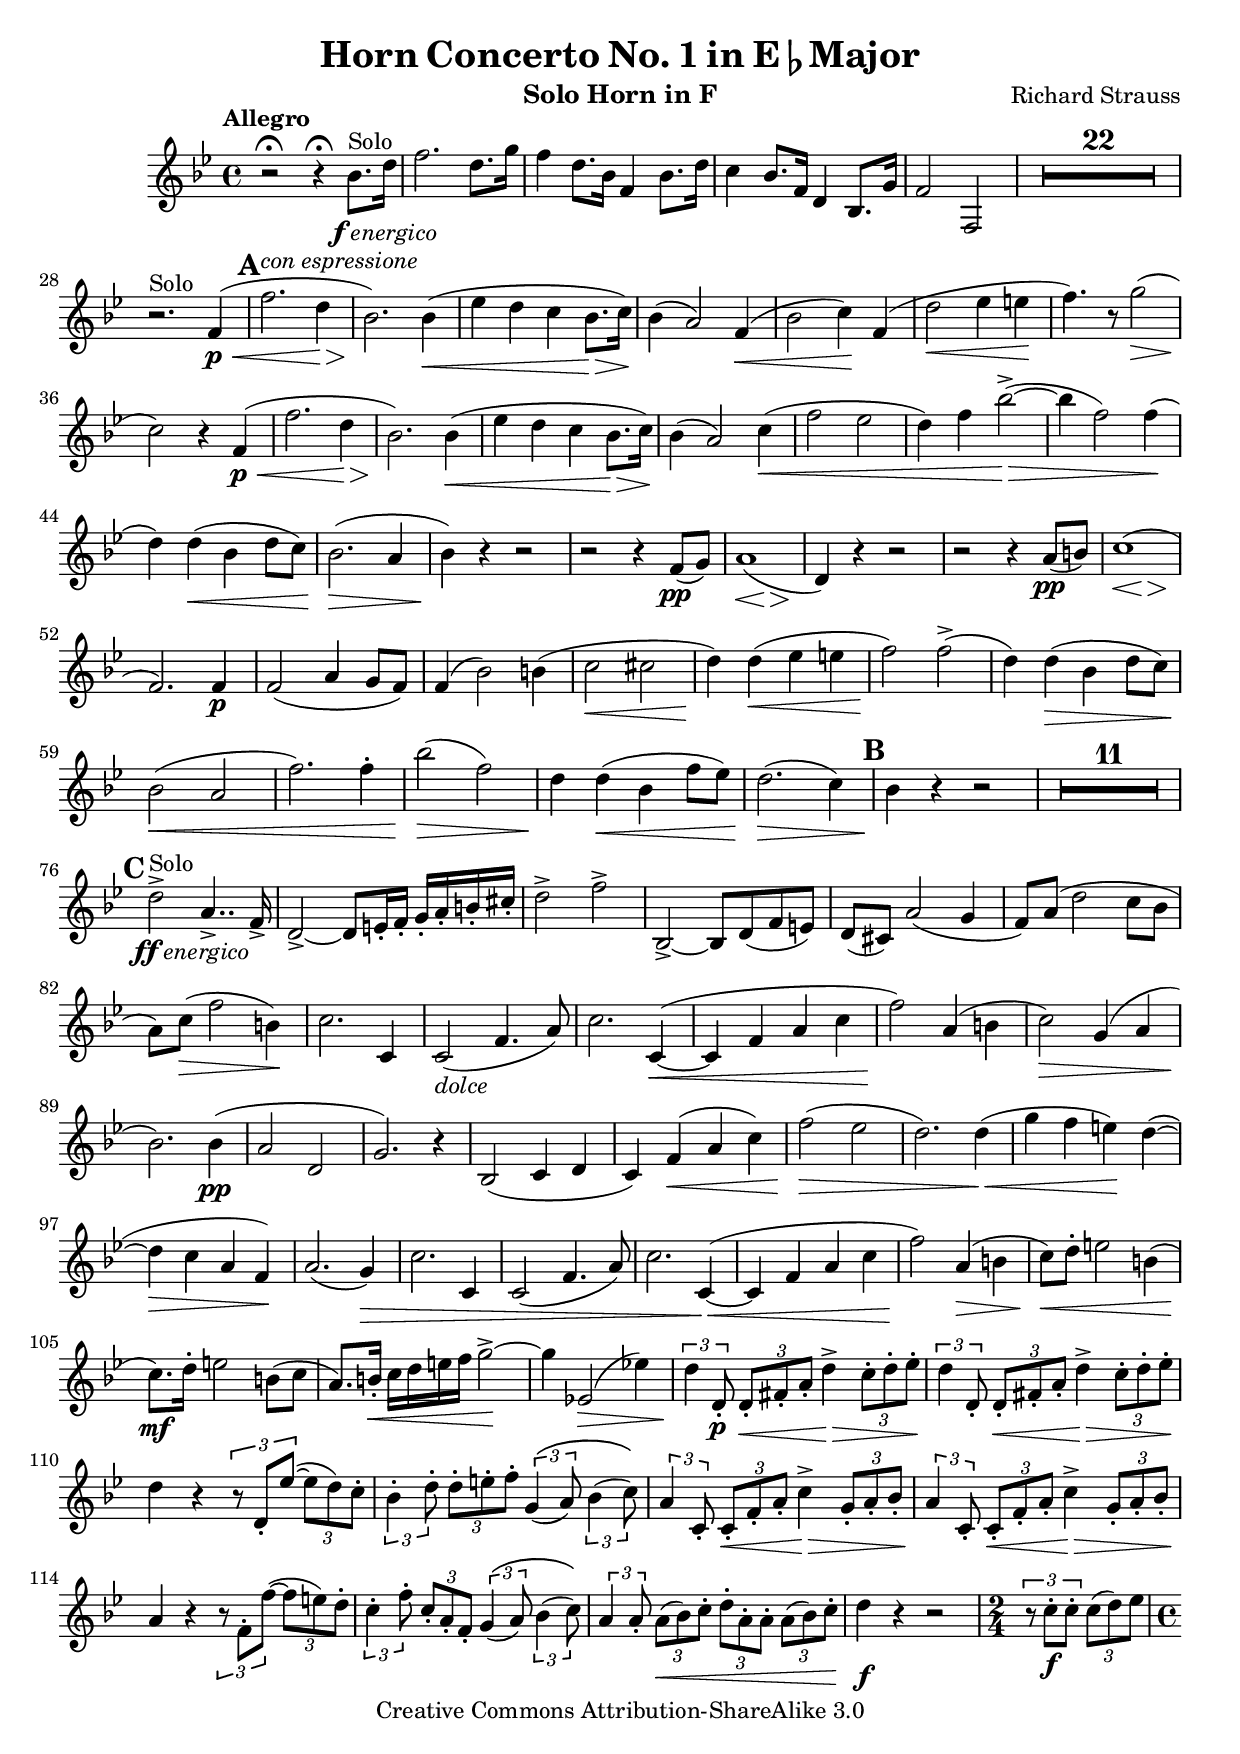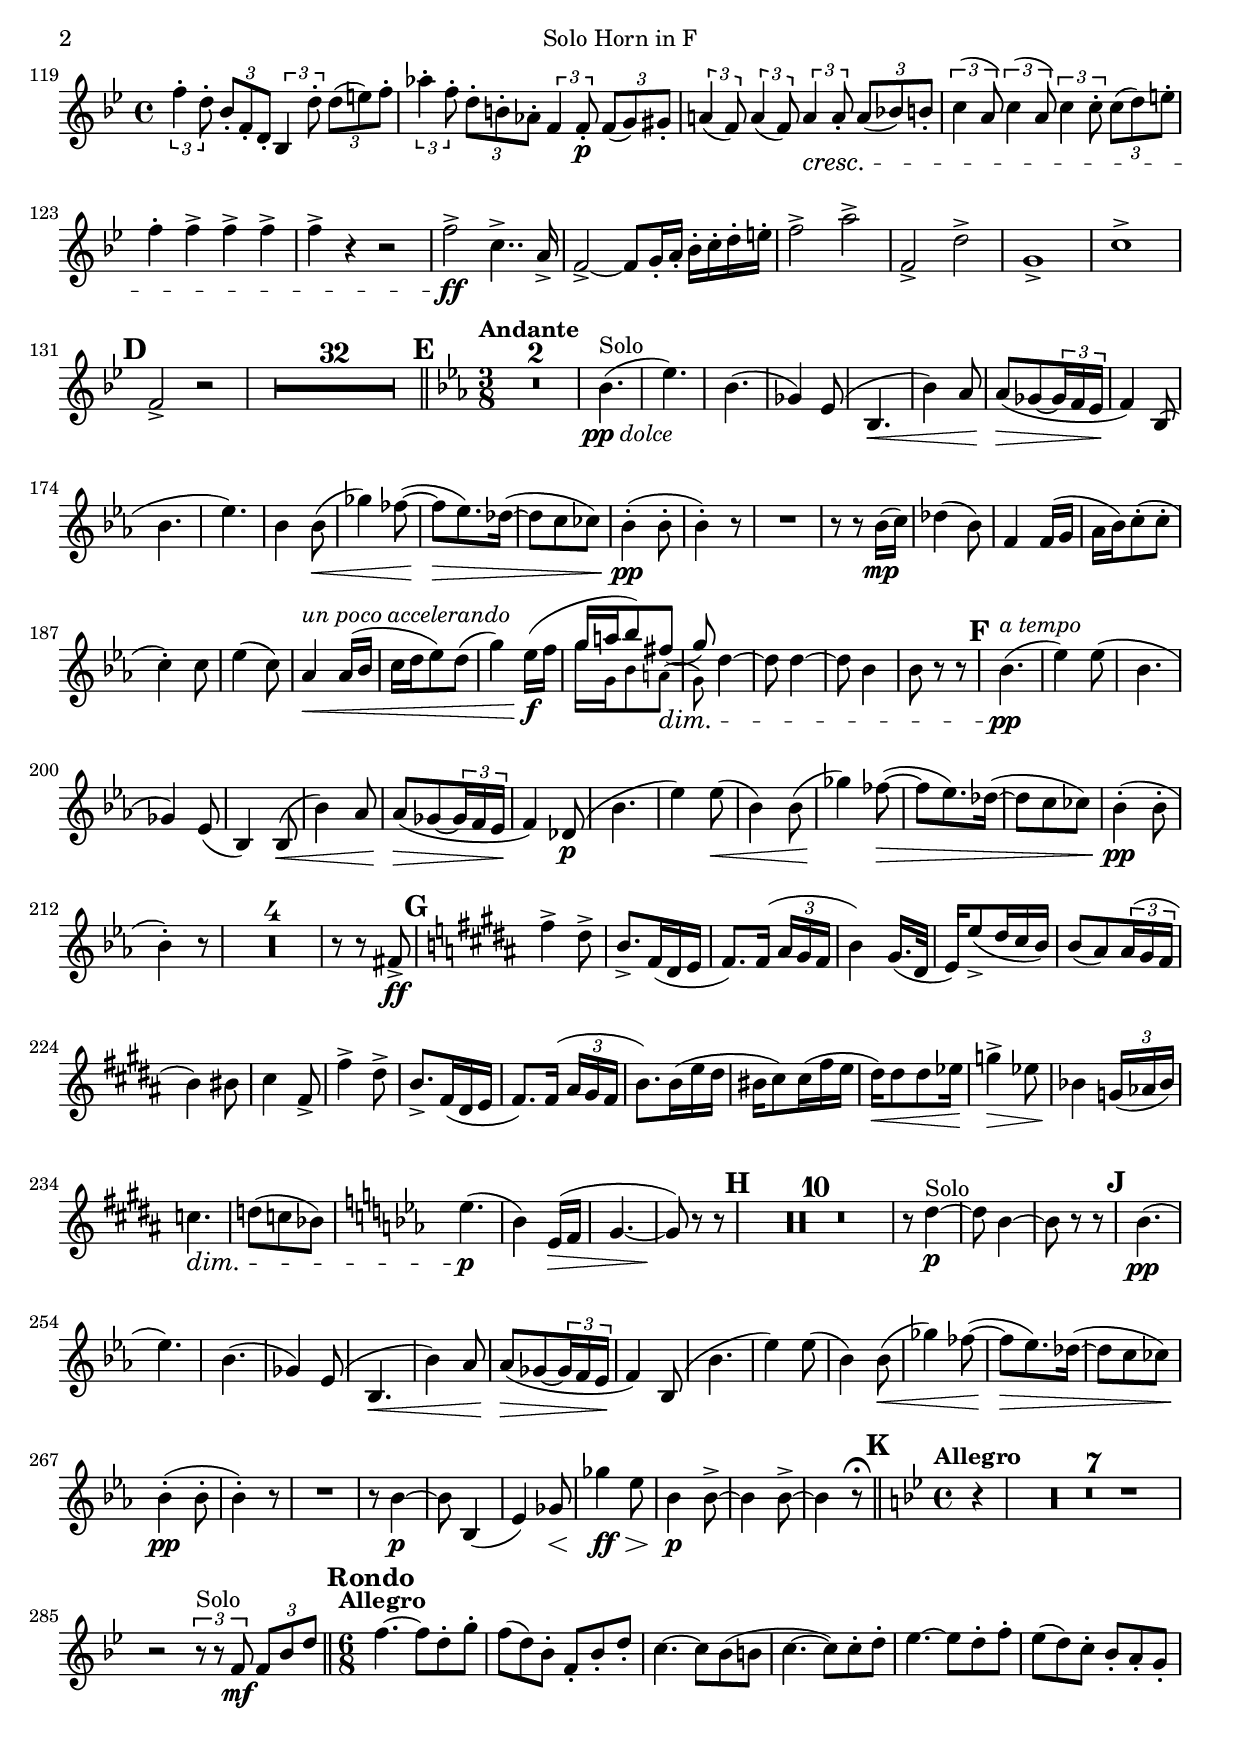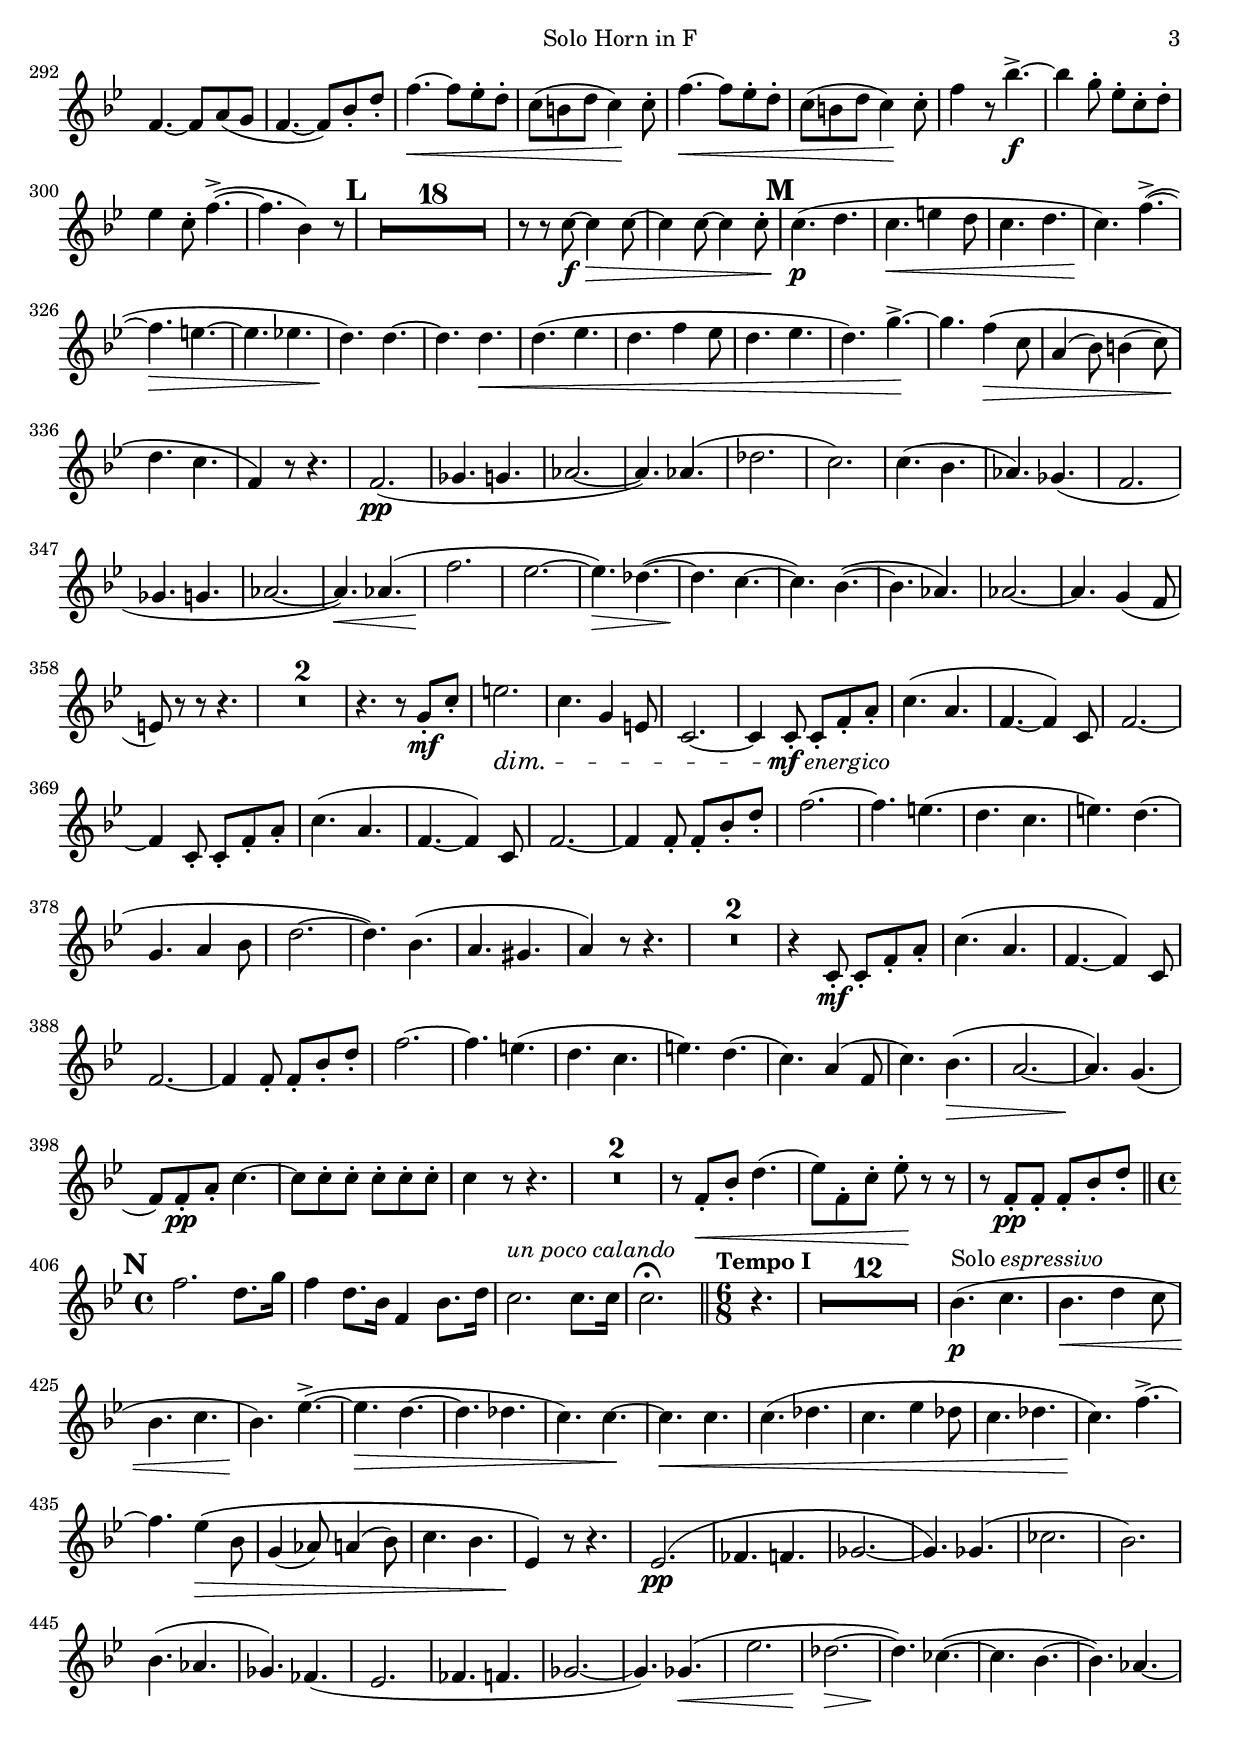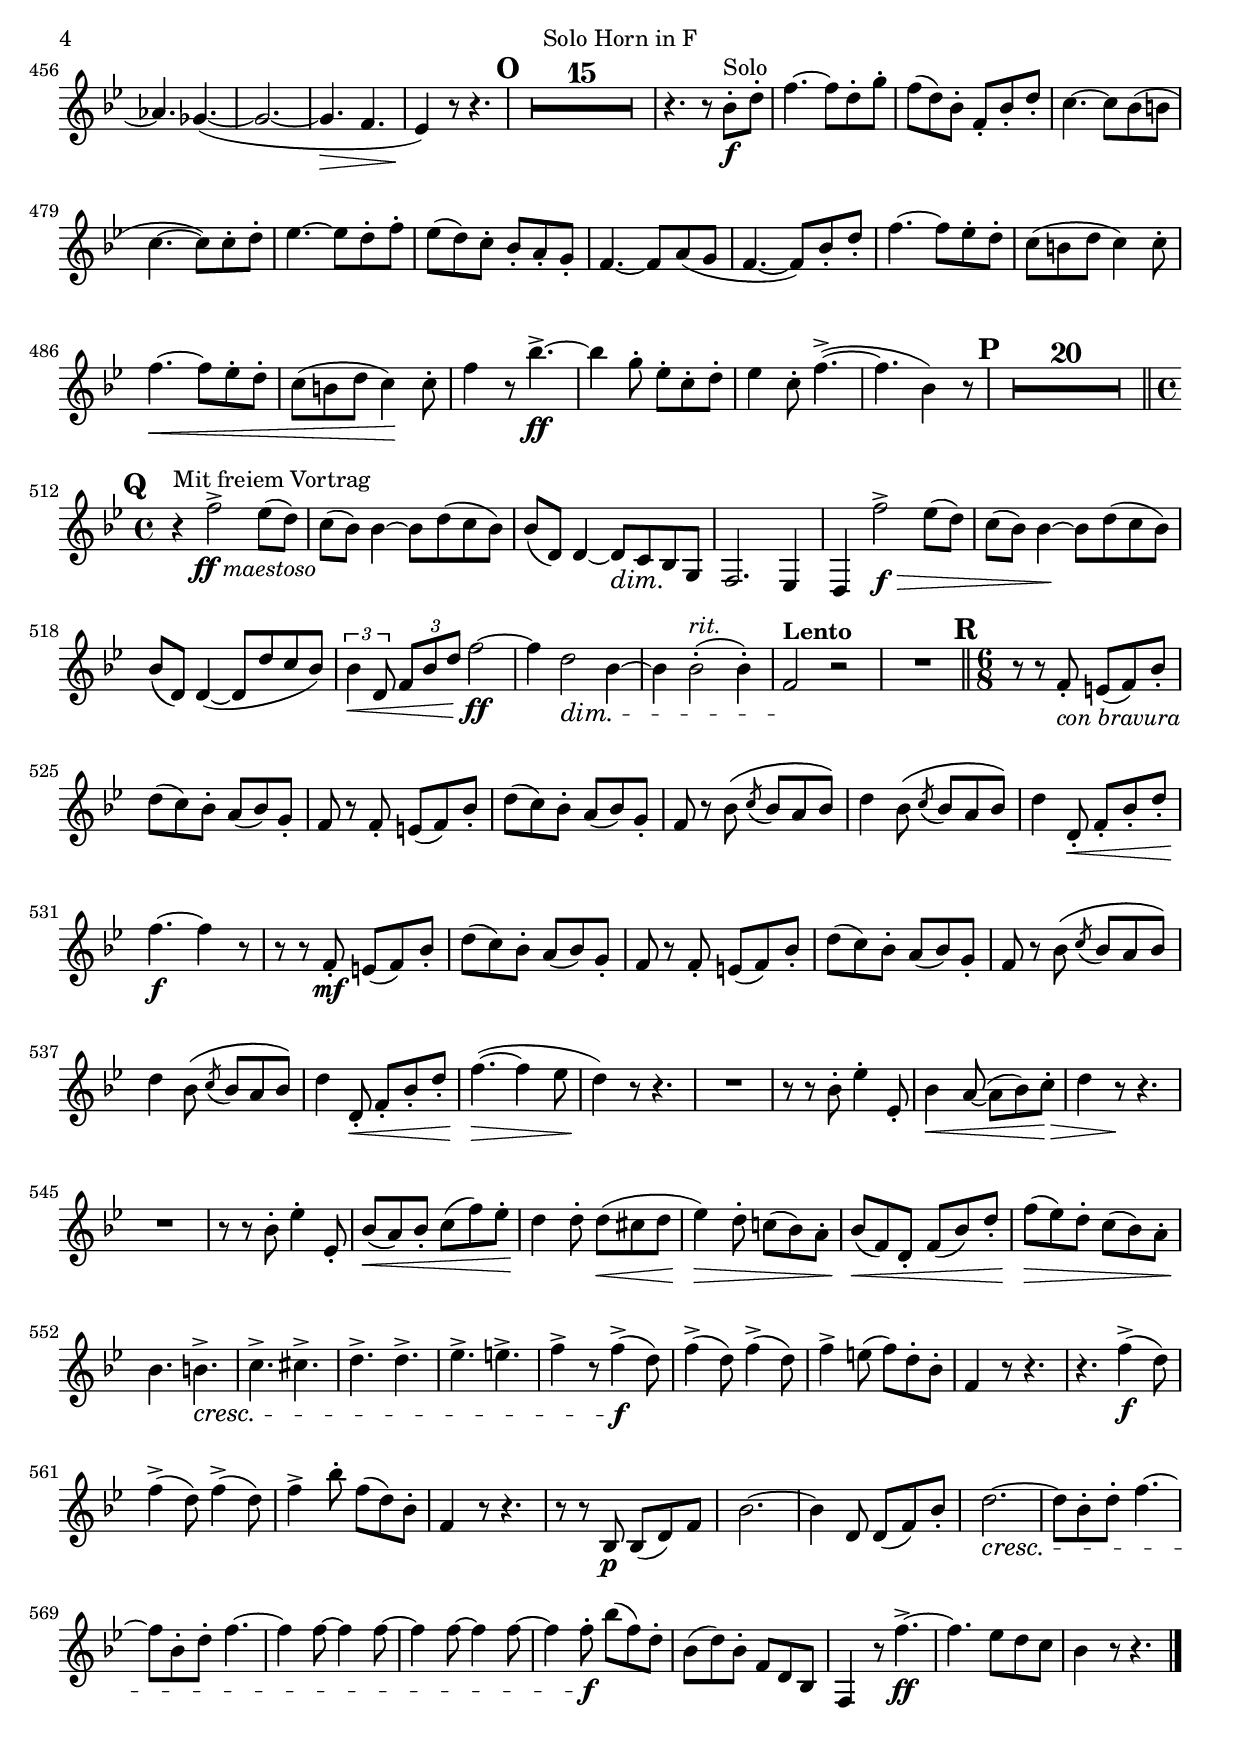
\version "2.13.22"

\version "2.13.22"

\include "defs.ily"

hornMvtI = \relative c''
{
  \transposition f
  \key bes \major
  %4/4
  r2\fermata r4\fermata
  \once \override Staff.DynamicText #'self-alignment-X = #LEFT
  \once \override Staff.DynamicText #'X-offset = #'-1.5
  bes8.^\solo\fEnergico d16 |
  f2. d8. g16 |
  f4 d8. bes16 f4 bes8. d16 |
  c4 bes8. f16 d4 bes8. g'16 |
  f2 f, |
  R1*22 |
  r2.^\solo f'4(\p\< |
  f'2.^\conEspressione d4\> |
  bes2.)\! bes4(\< |
  ees4 d c bes8.\> c16) |
  bes4(\! a2) f4(\< |
  bes2 c4)\! f,( |
  d'2\< ees4 e\! |
  f4.) r8 g2(\> |
  c,2)\! r4 f,4(\p\< |
  f'2. d4\> |
  bes2.)\! bes4(\< |
  ees4 d c bes8.\> c16) |
  bes4(\! a2) c4(\< |
  f2 ees |
  d4) f bes2~->(\> |
  bes4 f2) f4(\! |
  d) d(\< bes d8 c) |
  bes2.(\> a4 |
  bes)\! r4 r2 |

  r2 r4 f8(\pp g) |
  << a1( {s4\< s s\> s\!} >> |
  d,4) r r2 |
  r2 r4 a'8(\pp b) |
  << c1( {s4\< s s\> s\!} >> |
  f,2.) f4\p |
  f2( a4 g8 f) |
  f4( bes2) b4( |
  c2\< cis |
  d4)\! d(\< ees e |
  f2)\! f->( |
  d4) d(\> bes d8 c) |
  bes2(\< a |
  f'2.) f4-. |
  bes2\>( f) |
  d4\! d(\< bes f'8 ees) |
  d2.(\> c4) |
  bes\! r r2 |
  R1*11 | \break

  \once \override Staff.DynamicText #'self-alignment-X = #LEFT
  \once \override Staff.DynamicText #'X-offset = #'-1.5
  d2->^\solo\ffEnergico
    a4..-> f16-> |
  d2~-> d8 e16-. f-. g-. a-. b-. cis-. |
  d2-> f-> |
  bes,,2~-> bes8 d8( f e) |
  d( cis) a'2( g4 |
  f8) a( d2 c8 bes |
  a) c(\> f2 b,4)\! |
  c2. c,4 |

  c2_\dolce( f4. a8) |
  c2. c,4~(\< |
  c4 f a c |
  f2\!) a,4( b |
  c2)\> g4( a |
  bes2.)\! bes4(\pp |
  a2 d, |
  g2.) r4

  bes,2( c4 d |
  c) f(\< a c) |
  f2(\> ees |
  d2.) d4(\< |
  g f e)\! d~( |
  d\> c a f)\! |
  a2.( g4)\> |
  c2. c,4 |

  c2( f4. a8) |
  c2. c,4~(\< |
  c4 f a c |
  f2\!) a,4(\> b |
  c8)\< d-. e2 b4( |
  c8.)\mf d16-. e2 b8( c |
  a8.) b16-.\< c d e f g2~->\! |
  g4 ees,!2\>( ees'!4) |
  \times 2/3 {d4\! d,8-.\p} \times 2/3 {d8-.\< fis-. a-.}
    d4->\> \times 2/3 { c8-. d-. ees-.} |
  \times 2/3 {d4\! d,8-.} \times 2/3 {d8-.\< fis-. a-.}
    d4->\> \times 2/3 { c8-. d-. ees-.} |
  d4\! r \times 2/3 { r8 d,-. ees'~(} \times 2/3 {ees8 d) c-. } |
  \times 2/3 {bes4-. d8-.} \times 2/3 {d8-. e-. f-.}
    \times 2/3 {g,4(\( a8)} \times 2/3 {bes4( c8)\)} |
  \times 2/3 {a4 c,8-.} \times 2/3 {c8-.\< f-. a-.}
    c4->\> \times 2/3 {g8-. a-. bes-.} |
  \times 2/3 {a4\! c,8-.} \times 2/3 {c8-.\< f-. a-.}
    c4->\> \times 2/3 {g8-. a-. bes-.} |
  a4\! r \times 2/3 {r8 f-. f'~(} \times 2/3 {f8 e) d-.} |
  \times 2/3 {c4-. f8-.} \times 2/3 {c8-. a-. f-.}
    \times 2/3 {g4(\( a8)} \times 2/3 {bes4( c8)\)} |
  \times 2/3 {a4 a8-.} \times 2/3 {a8(\< bes) c-.}
    \times 2/3 {d8-. a-. a-.} \times 2/3 {a8( bes) c-.} |
  d4\f r r2 |

  %2/4
  \tupletUp \times 2/3 {r8 c-.\f c-.} \tupletNeutral \times 2/3 {c8( d) ees} |

  %4/4
  \times 2/3 {f4-. d8-.} \times 2/3 {bes8-. f-. d-.}
    \times 2/3 {bes4 d'8-.} \times 2/3 {d( e) f-.} |
  \times 2/3 {aes4-. f8-.} \times 2/3 {d8-. b-. aes-.}
    \times 2/3 {f4 f8-.\p} \times 2/3 {f( g) gis-.} |
  \times 2/3 {a4( f8)} \times 2/3 {a4( f8)}
    \times 2/3 {a4\cresc a8-.} \times 2/3 { a8( bes) b-.} |
  \times 2/3 {c4( a8)} \times 2/3 {c4( a8)}
    \tupletUp \times 2/3 {c4 c8-.} \tupletNeutral \times 2/3 { c8( d) e-.} |
  f4-. f-> f-> f-> |
  f-> r r2 |
  f2->\ff c4..-> a16-> |
  f2~-> f8 g16-. a-. bes-. c-. d-. e-. |
  f2-> a-> | f,-> d'-> | g,1-> | c-> |
  f,2-> r |
  R1*32 |
}

hornMvtII = \relative c''
{
  %3/8
  \key ees \major
  R4.*2 |
  \once \override Staff.DynamicText #'self-alignment-X = #LEFT
  \once \override Staff.DynamicText #'X-offset = #'-1.5
  bes4.(^\solo\ppDolce |
  ees) |
  bes( | ges4) ees8( |
  bes4.\< | bes'4) aes8 |
  aes8(\> ges~ \times 2/3 {ges16 f ees} |
  f4)\! bes,8( |
  
  bes'4. | ees) |
  bes4 bes8(\< | ges'4) fes8~( |
  fes\> ees8.) des16~( |
  des8 c ces) |
  bes4-.(\pp bes8-. | bes4-.) r8 |
  R4. |
  r8 r bes16(\mp c) | des4( bes8) |
  f4 f16( g | aes bes) c8-.( c-. |
  c4-.) c8 | ees4( c8) |
  aes4^\unPocoAccelerando\< aes16( bes |
  c d ees8) d( | g4) ees16(\f f |
  <<
    {
      \stemUp g16 a bes8) fis(\dim | g)
    }
    %This new Voice breaks quoting anything else in this part. Remove this tag
    %when quoting.
    \tag #'alt \new Voice {\smaller \stemDown g16 g, bes8 a( | g)}
  >> \stemNeutral d'4~ | d8 d4~ | d8 bes4 | bes8 r r |
  bes4.(^\aTempo\pp | ees4) ees8( |
  bes4. | ges4) ees8( | bes4) bes8(\< |
  bes'4) aes8 | aes8(\> ges~ \times 2/3 {ges16 f ees} |
  f4)\! des8(\p |
  
  bes'4. | ees4) ees8(\< | bes4) bes8( |
  ges'4)\! fes8~(\> | fes ees8.) des16~( | des8 c ces) |
  bes4-.(\pp bes8-. | bes4-.) r8 |
  R4.*4 |

  r8 r fis->\ff
  \key b \major
  fis'4-> dis8-> |
  b8.-> fis16( dis e |
  fis8.[) fis16]( \times 2/3 {ais16[ gis fis]} |
  b4) gis16.( dis32 |
  e16) e'8->( dis16 cis b) |
  b8( ais) \times 2/3 {ais16( gis fis} |
  b4) bis8 |
  cis4 fis,8-> |

  fis'4-> dis8-> |
  b8.-> fis16( dis e |
  fis8.[) fis16]( \times 2/3 {ais16[ gis fis]} |
  b8.) b16( e dis |
  bis cis8) cis16( fis e |
  dis)\< dis8 dis ees16 |
  g4->\> ees8 |
  bes4\! \times 2/3 {g16( aes bes)} |
  c4.\dim |
  d8( c bes) |

  \key ees \major
  ees4.(\p | bes4) \slurUp ees,16(\> f | g4.~ | g8)\! \slurNeutral r r |
  R4.*10 |
  r8 d'4~^\solo\p | d8 bes4~ | bes8 r r |

  bes4.(\pp |
  ees) |
  bes( | ges4) ees8( |
  bes4.\< | bes'4) aes8 |
  aes8(\> ges~ \times 2/3 {ges16 f ees} |
  f4)\! bes,8( |
  
  bes'4. | ees4) ees8( |
  bes4) bes8(\< | ges'4) fes8~( |
  fes\> ees8.) des16~( |
  des8 c ces) |
  bes4-.(\pp bes8-. | bes4-.) r8 |
  R4. |
  r8 bes4~\p | bes8 bes,4( |
  ees4) ges8\< | ges'4\>\ff\> ees8 |
  bes4\p bes8~-> | bes4 bes8~-> | bes4 r8\fermata
}

hornMvtIII = \relative c'
{
  \transposition f
  \key bes \major
  r4 |
  R1*7 |
  r2 \times 2/3 {r8^\solo r f\mf} \times 2/3 {f8 bes d} |

  %6/8
  f4.~ f8 d-. g-. |
  f( d) bes-. f-. bes-. d-. |
  c4.~ c8 bes( b |
  c4.~ c8) c-. d-. |
  ees4.~ ees8 d-. f-. |
  ees( d) c-. bes-. a-. g-. |
  f4.~ f8 a( g |
  f4.~ f8) bes-. d-. |
  f4.~\< f8 ees-. d-. |
  c( b d c4)\! c8-. |
  f4.~\< f8 ees-. d-. |
  c( b d c4)\! c8-. |
  f4 r8 bes4.~->\f |
  bes4 g8-. ees-. c-. d-. |
  ees4 c8-. f4.~->( |
  f4. bes,4) r8 |
  R2.*18 |

  r8 r c~\f\> c4 c8~ |
  c4 c8~ c4 c8-. |
  c4.(\p d |
  c\< e4 d8 |
  c4. d |
  c)\! f~->( |
  f\> e~ |
  e ees |
  d)\! d~ |
  d d\< |
  d( ees |
  d f4 ees8 |
  d4. ees |
  d) g~->\! |
  g f4\(\> c8 |
  a4( bes8) b4( c8) |
  d4.\! c |
  f,4\) r8 r4. |
  f2.(\pp |
  ges4. g |
  aes2.~ |
  aes4.) aes( |
  des2. | c) |
  c4.( bes | aes) ges( |
  f2. |
  ges4. g |
  aes2.~ |
  aes4.)\< aes( |
  f'2.\! | ees~ | 
  ees4.)\> des~( | des\! c~ | c) bes~( |
  bes aes) | aes2.~ | aes4. g4( f8 | e) r r r4. |
  R2.*2 |

  r4. r8 g-.\mf c-. |
  e2.\dim |
  c4. g4 e8 |
  c2.~ |
  c4
    \once \override Staff.DynamicText #'self-alignment-X = #LEFT
    \once \override Staff.DynamicText #'X-offset = #'-1.5
    c8-.\mfEnergico c-. f-. a-. |
  c4.( a | f~ f4) c8 |
  f2.~ |
  f4 c8-. c-. f-. a-. |
  c4.( a | f~ f4) c8 |
  f2.~ |
  f4 f8-. f-. bes-. d-. |
  f2.~ | f4. e( |
  d c | e) d( |
  g, a4 bes8 | d2.~ | d4.) bes( |
  a gis | a4) r8 r4. |
  R2.*2 |

  r4 c,8-.\mf c-. f-. a-. |
  c4.( a | f~ f4) c8 |
  f2.~ |
  f4 f8-. f-. bes-. d-. |
  f2.~ | f4. e( |
  d c | e) d( |
  c) a4( f8 | c'4.) bes(\> |
  a2.~ | a4.)\! g( |
  f8) f-.\pp a-. c4.~ |
  c8 c-. c-. c-. c-. c-. |
  c4 r8 r4. |
  R2.*2 |

  r8 f,-.\< bes-. d4.( |
  ees8) f,-. c'-. ees-.\! r r |
  r8 f,-.\pp f-. f-. bes-. d-. |

  %4/4
  f2. d8. g16 |
  f4 d8. bes16 f4 bes8. d16 |
  c2.^\unPocoCalando c8. c16 |
  c2.\fermata |

  %6/8
  r4.  |
  R2.*12 |
  bes4.^\soloEspressivo(\p c |
  bes\< d4 c8 |
  bes4. c | bes)\! ees~->( |
  ees\> d~ | d des | c) c~\! | c\< c |
  c( des | c ees4 des8 | c4. des |
  c)\! f~-> | f ees4\(\> bes8 |
  g4( aes8) a4( bes8) |
  c4. bes | ees,4\)\! r8 r4. |

  \slurUp ees2.(\pp | fes4. f | ges2.~ |
  ges4.) \slurNeutral ges( | ces2. | bes2.) |
  bes4.( aes | ges) fes( |
  ees2. | fes4. f | ges2.~ | ges4.) ges(\< |
  ees'2. | des~\> | des4.)\! ces~( |
  ces bes~ | bes) aes~ | aes ges~( |
  ges2.~ | ges4.\> f | ees4)\! r8 r4. |
  R2.*15 |

  r4. r8 bes'-.^\solo\f d-. |
  f4.~ f8 d-. g-. |
  f( d) bes-. f-. bes-. d-. |
  c4.~ c8 bes( b |
  c4.~ c8) c-. d-. |
  ees4.~ ees8 d-. f-. |
  ees( d) c-. bes-. a-. g-. |
  f4.~ f8 a( g |
  f4.~ f8) bes-. d-. |
  f4.~ f8 ees-. d-. |
  c( b d c4) c8-. |
  f4.~\< f8 ees-. d-. |
  c( b d c4)\! c8-. |
  f4 r8 bes4.~->\ff |
  bes4 g8-. ees-. c-. d-. |
  ees4 c8-. f4.~->( |
  f4. bes,4) r8 |
  R2.*20 |

  %4/4
  r4^\mitFreiemVortrag
    \once \override Staff.DynamicText #'self-alignment-X = #LEFT
    \once \override Staff.DynamicText #'X-offset = #'-1.5
    f'2->\ffMaestoso ees8( d) |
  c8( bes) bes4~ bes8 d( c bes) |
  bes( d,) d4~ d8\justDim c bes g |
  f2. ees4 |
  d4 f''2->\f\> ees8( d) |
  c( bes) bes4~\! bes8 d( c bes) |
  bes( d,) d4~( d8 d' c bes) |
  \times 2/3 {bes4\< d,8} \times 2/3 {f8 bes d} f2~\ff |
  f4 d2\dim bes4~ |
  bes4 bes2-.^\rit( bes4-.) |
  f2\! r |
  R1 |

  %6/8
  r8 r f-._\conBravura e( f) bes-. |
  d( c) bes-. a( bes) g-. |
  f r f-. e( f) bes-. |
  d( c) bes-. a( bes) g-. |
  f r bes\( \acciaccatura c bes a bes\) |
  d4 bes8\( \acciaccatura c bes a bes\) |
  d4 d,8-.\< f-. bes-. d-. |
  f4.~\f f4 r8 |

  r8 r f,-.\mf e( f) bes-. |
  d( c) bes-. a( bes) g-. |
  f r f-. e( f) bes-. |
  d( c) bes-. a( bes) g-. |
  f r bes\( \acciaccatura c bes a bes\) |
  d4 bes8\( \acciaccatura c bes a bes\) |
  d4 d,8-.\< f-. bes-. d-. |
  f4.~(\> f4 ees8 |
  d4)\! r8 r4. |
  R2. |

  r8 r bes-. ees4-. ees,8-. |
  bes'4\< a8~( a bes) c-.\> |
  d4 r8\! r4. |
  R2. |
  r8 r bes-. ees4-. ees,8-. |
  bes'(\< a)  bes-. c( f) ees-. |
  d4\! d8-. d(\< cis d |
  ees4)\> d8-. c!( bes) a-. |
  bes(\< f) d-. f( bes) d-. |
  f(\> ees) d-. c( bes) a-. |
  bes4.\! b->\cresc | c-> cis-> | d-> d-> |
  ees-> e-> |
  f4-> r8 f4(->\f d8) |
  f4->( d8) f4->( d8) |
  f4-> e8( f) d-. bes-. |
  f4 r8 r4. |

  r4. f'4(->\f d8) |
  f4->( d8) f4->( d8) |
  f4-> bes8-. f( d) bes-. |
  f4 r8 r4. |

  r8 r bes,\p bes( d) f |
  bes2.~ |
  bes4 d,8 d( f) bes-. |
  d2.~\cresc |
  d8 bes-. d-. f4.~ |
  f8 bes,-. d-. f4.~ |
  f4 f8~ f4 f8~ |
  f4 f8~ f4 f8~ |
  f4 f8-.\f bes( f) d-. |
  bes( d) bes-. f d bes |
  f4 r8 f''4.~->\ff |
  f ees8 d c | bes4 r8 r4. |
}

horn = {\hornMvtI \hornMvtII \hornMvtIII}

%Use this variable to quote this part.
hornCue = \removeWithTag #'alt \horn



instrument = "Solo Horn in F"
notes = \horn

\include "part.ily"
